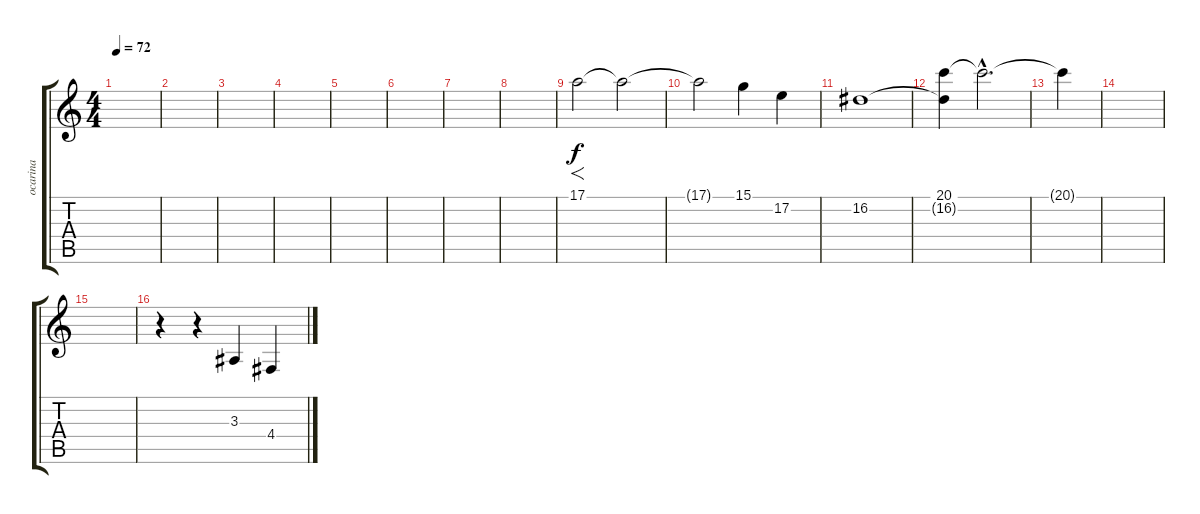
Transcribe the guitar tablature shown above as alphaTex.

\track ("ocarina" "ocarina") {instrument violin}
\staff {score tabs}
\tuning (E4 B3 G3 D3 A2 E2) {hide}
\ts (4 4)
\tempo 72
\clef g2
\ks c
|
|
|
|
|
|
|
|
17.1.2{f} 17.1{t}.2 |
17.1{t}.2 15.1.4 17.2.4 |
16.2.1 |
(20.1 16.2{t}).4 20.1{hac t}.2{d} |
20.1{t}.4{volume 0 instrument violin} |
|
|
r.4 r.4 3.3.4{volume 12 instrument violin} 4.4.4
